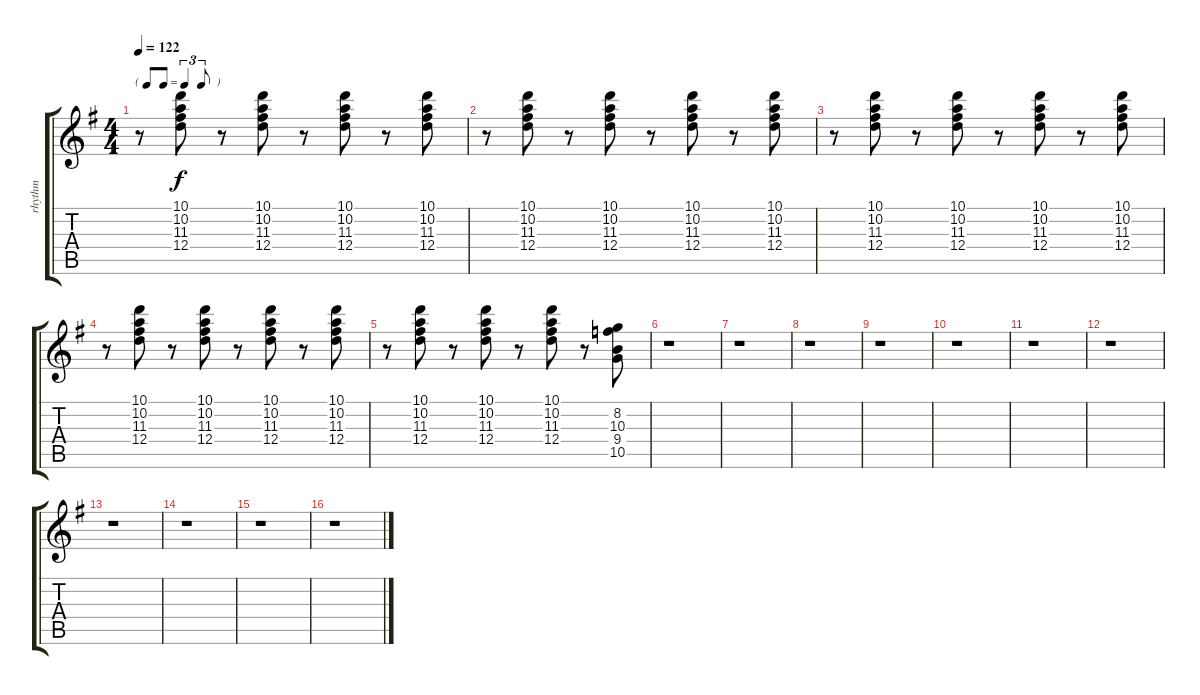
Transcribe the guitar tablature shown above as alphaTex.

\track ("rhythm" "rhythm") {instrument distortionguitar}
\staff {score tabs}
\tuning (E4 B3 G3 D3 A2 E2) {hide}
\ts (4 4)
\tf triplet8th
\tempo 122
\clef g2
\ks g
r.8{dy f} (10.1 10.2 11.3 12.4).8 r.8 (10.1 10.2 11.3 12.4).8 r.8 (10.1 10.2 11.3 12.4).8 r.8 (10.1 10.2 11.3 12.4).8 |
r.8 (10.1 10.2 11.3 12.4).8 r.8 (10.1 10.2 11.3 12.4).8 r.8 (10.1 10.2 11.3 12.4).8 r.8 (10.1 10.2 11.3 12.4).8 |
r.8 (10.1 10.2 11.3 12.4).8 r.8 (10.1 10.2 11.3 12.4).8 r.8 (10.1 10.2 11.3 12.4).8 r.8 (10.1 10.2 11.3 12.4).8 |
r.8 (10.1 10.2 11.3 12.4).8 r.8 (10.1 10.2 11.3 12.4).8 r.8 (10.1 10.2 11.3 12.4).8 r.8 (10.1 10.2 11.3 12.4).8 |
r.8 (10.1 10.2 11.3 12.4).8 r.8 (10.1 10.2 11.3 12.4).8 r.8 (10.1 10.2 11.3 12.4).8 r.8 (8.2 10.3 9.4 10.5).8 |
r.1 |
r.1 |
r.1 |
r.1 |
r.1 |
r.1 |
r.1 |
r.1 |
r.1 |
r.1 |
r.1
